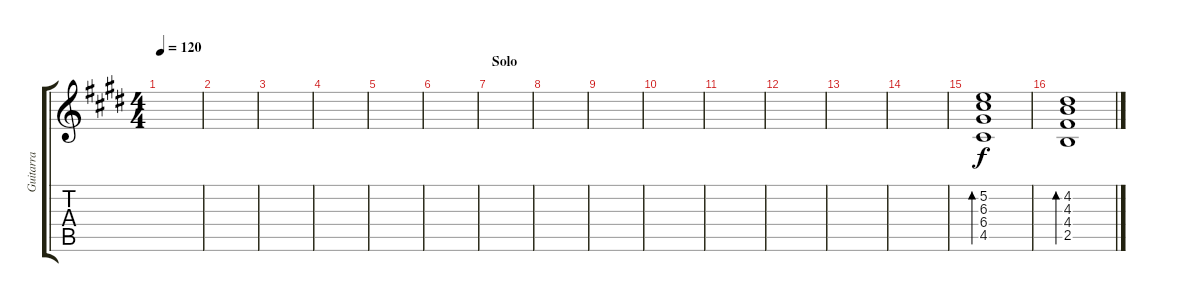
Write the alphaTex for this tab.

\track ("Guitarra" "Guitarra") {instrument electricguitarjazz}
\staff {score tabs}
\tuning (E4 B3 G3 D3 A2 E2) {hide}
\ts (4 4)
\tempo 120
\clef g2
\ks e
|
|
|
|
|
|
\section ("" "Solo")
|
|
|
|
|
|
|
|
(5.2 6.3 6.4 4.5).1{bd 120} |
(4.2 4.3 4.4 2.5).1{bd 120}
